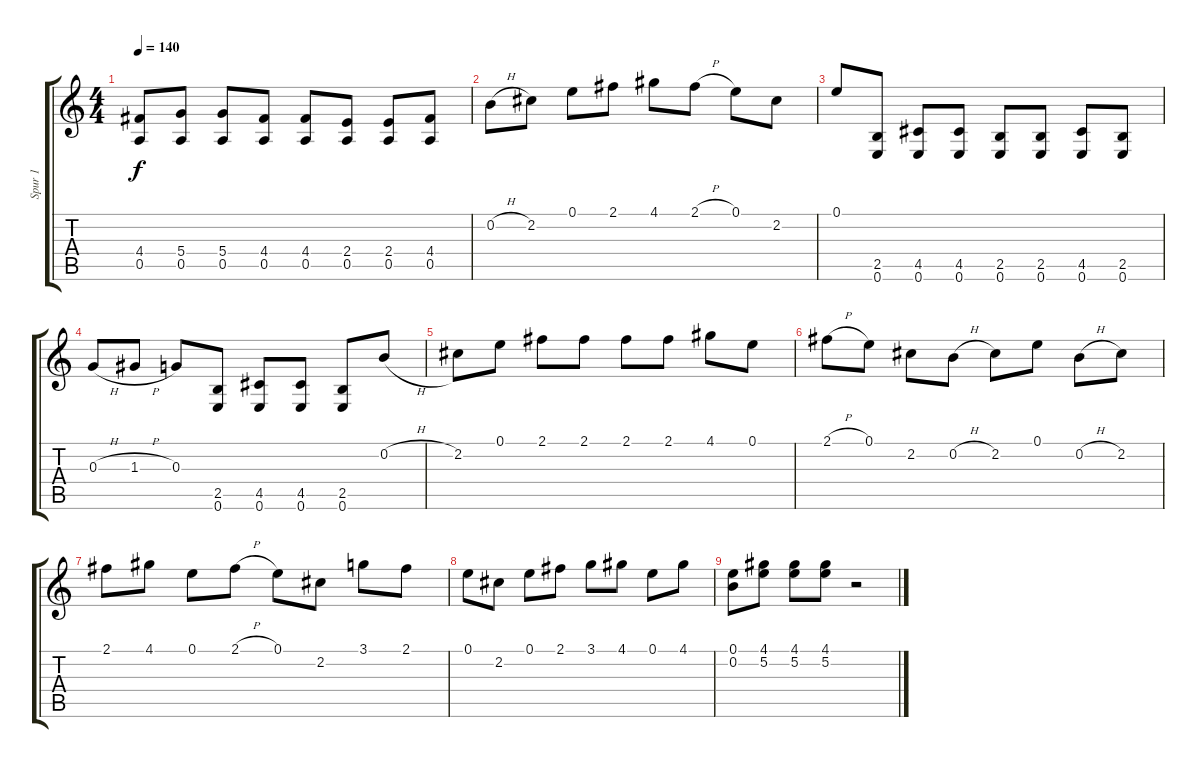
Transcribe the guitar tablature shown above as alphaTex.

\track ("Spur 1" "Spur 1") {instrument overdrivenguitar}
\staff {score tabs}
\tuning (E4 B3 G3 D3 A2 E2) {hide}
\ts (4 4)
\tempo 140
\clef g2
\ks c
(4.4 0.5).8{dy f} (5.4 0.5).8 (5.4 0.5).8 (4.4 0.5).8 (4.4 0.5).8 (2.4 0.5).8 (2.4 0.5).8 (4.4 0.5).8 |
0.2{h}.8 2.2.8 0.1.8 2.1.8 4.1.8 2.1{h}.8 0.1.8 2.2.8 |
0.1.8 (2.5 0.6).8 (4.5 0.6).8 (4.5 0.6).8 (2.5 0.6).8 (2.5 0.6).8 (4.5 0.6).8 (2.5 0.6).8 |
0.3{h}.8 1.3{h}.8 0.3.8 (2.5 0.6).8 (4.5 0.6).8 (4.5 0.6).8 (2.5 0.6).8 0.2{h}.8 |
2.2.8 0.1.8 2.1.8 2.1.8 2.1.8 2.1.8 4.1.8 0.1.8 |
2.1{h}.8 0.1.8 2.2.8 0.2{h}.8 2.2.8 0.1.8 0.2{h}.8 2.2.8 |
2.1.8 4.1.8 0.1.8 2.1{h}.8 0.1.8 2.2.8 3.1.8 2.1.8 |
0.1.8 2.2.8 0.1.8 2.1.8 3.1.8 4.1.8 0.1.8 4.1.8 |
(0.1 0.2).8 (4.1 5.2).8 (4.1 5.2).8 (4.1 5.2).8 r.2
